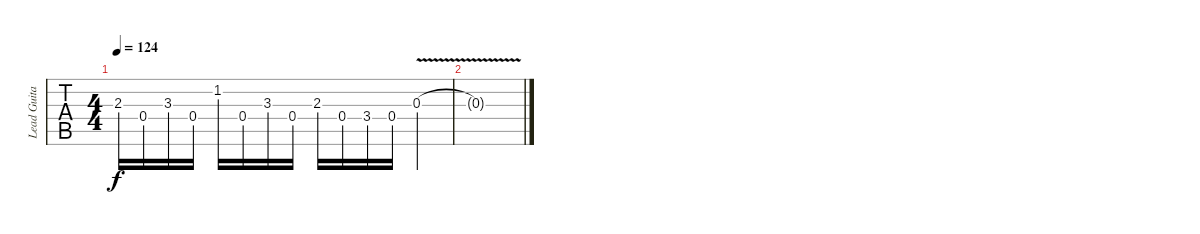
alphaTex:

\track ("Lead Guitar" "Lead Guita") {instrument overdrivenguitar}
\staff {tabs}
\tuning (E4 B3 G3 D3 A2 E2) {hide}
\ts (4 4)
\tempo 124
\clef g2
\ks c
2.3.16{dy f} 0.4.16 3.3.16 0.4.16 1.2.16 0.4.16 3.3.16 0.4.16 2.3.16 0.4.16 3.4.16 0.4.16 0.3{v}.4 |
0.3{t}.1
